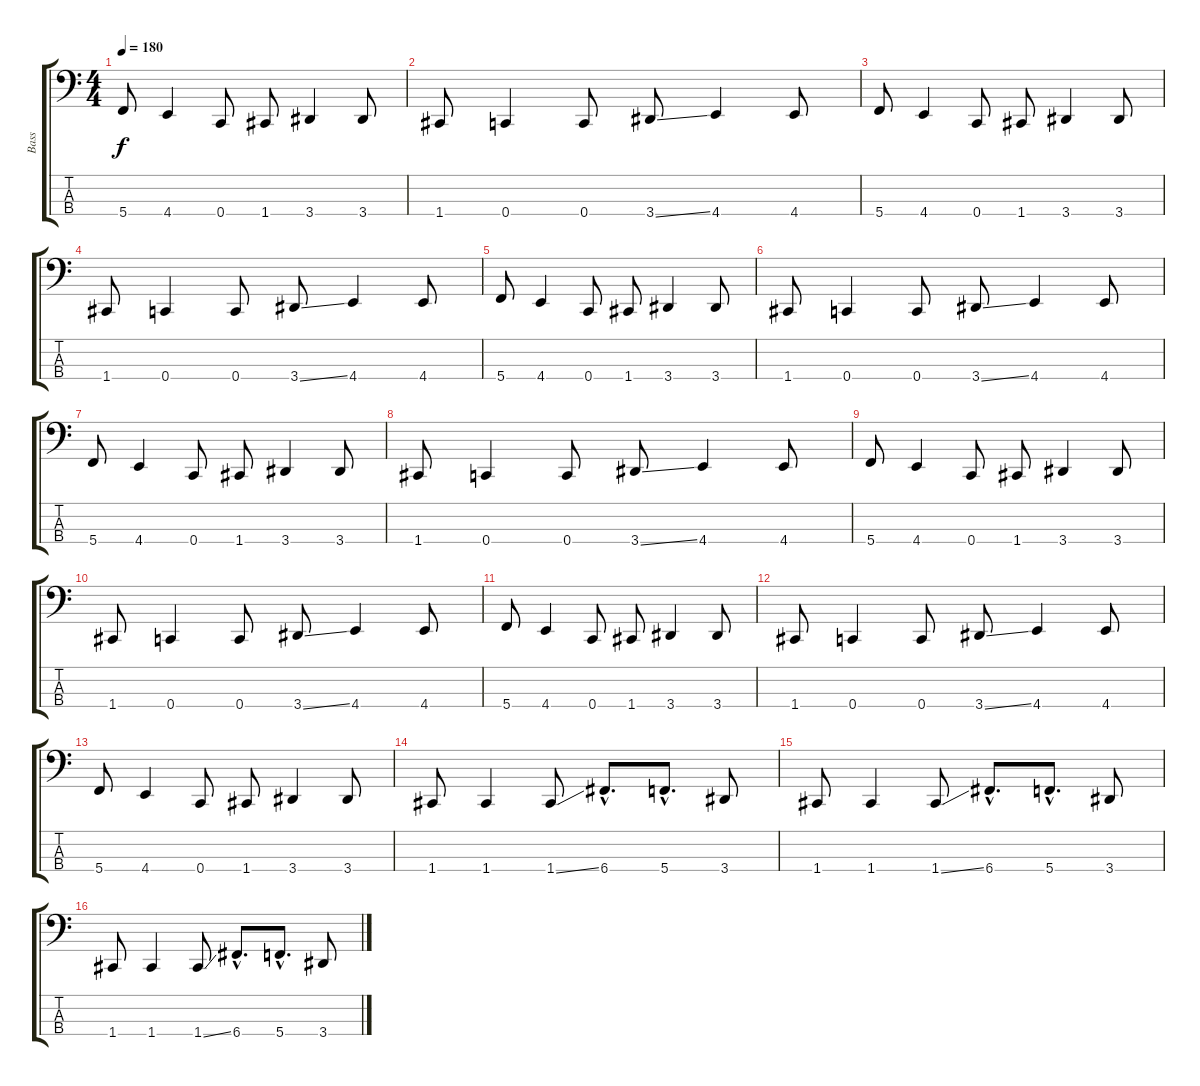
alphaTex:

\track ("Bass" "Bass") {instrument electricbasspick}
\staff {score tabs}
\tuning (F2 C2 G1 C1) {hide}
\ts (4 4)
\tempo 180
\clef f4
\ks c
5.4.8{dy f} 4.4.4 0.4.8 1.4.8 3.4.4 3.4.8 |
1.4.8 0.4.4 0.4.8 3.4{ss}.8 4.4.4 4.4.8 |
5.4.8 4.4.4 0.4.8 1.4.8 3.4.4 3.4.8 |
1.4.8 0.4.4 0.4.8 3.4{ss}.8 4.4.4 4.4.8 |
5.4.8 4.4.4 0.4.8 1.4.8 3.4.4 3.4.8 |
1.4.8 0.4.4 0.4.8 3.4{ss}.8 4.4.4 4.4.8 |
5.4.8 4.4.4 0.4.8 1.4.8 3.4.4 3.4.8 |
1.4.8 0.4.4 0.4.8 3.4{ss}.8 4.4.4 4.4.8 |
5.4.8 4.4.4 0.4.8 1.4.8 3.4.4 3.4.8 |
1.4.8 0.4.4 0.4.8 3.4{ss}.8 4.4.4 4.4.8 |
5.4.8 4.4.4 0.4.8 1.4.8 3.4.4 3.4.8 |
1.4.8 0.4.4 0.4.8 3.4{ss}.8 4.4.4 4.4.8 |
5.4.8 4.4.4 0.4.8 1.4.8 3.4.4 3.4.8 |
1.4.8 1.4.4 1.4{ss}.8 6.4{hac}.8{d} 5.4{hac}.8{d} 3.4.8 |
1.4.8 1.4.4 1.4{ss}.8 6.4{hac}.8{d} 5.4{hac}.8{d} 3.4.8 |
1.4.8 1.4.4 1.4{ss}.8 6.4{hac}.8{d} 5.4{hac}.8{d} 3.4.8
